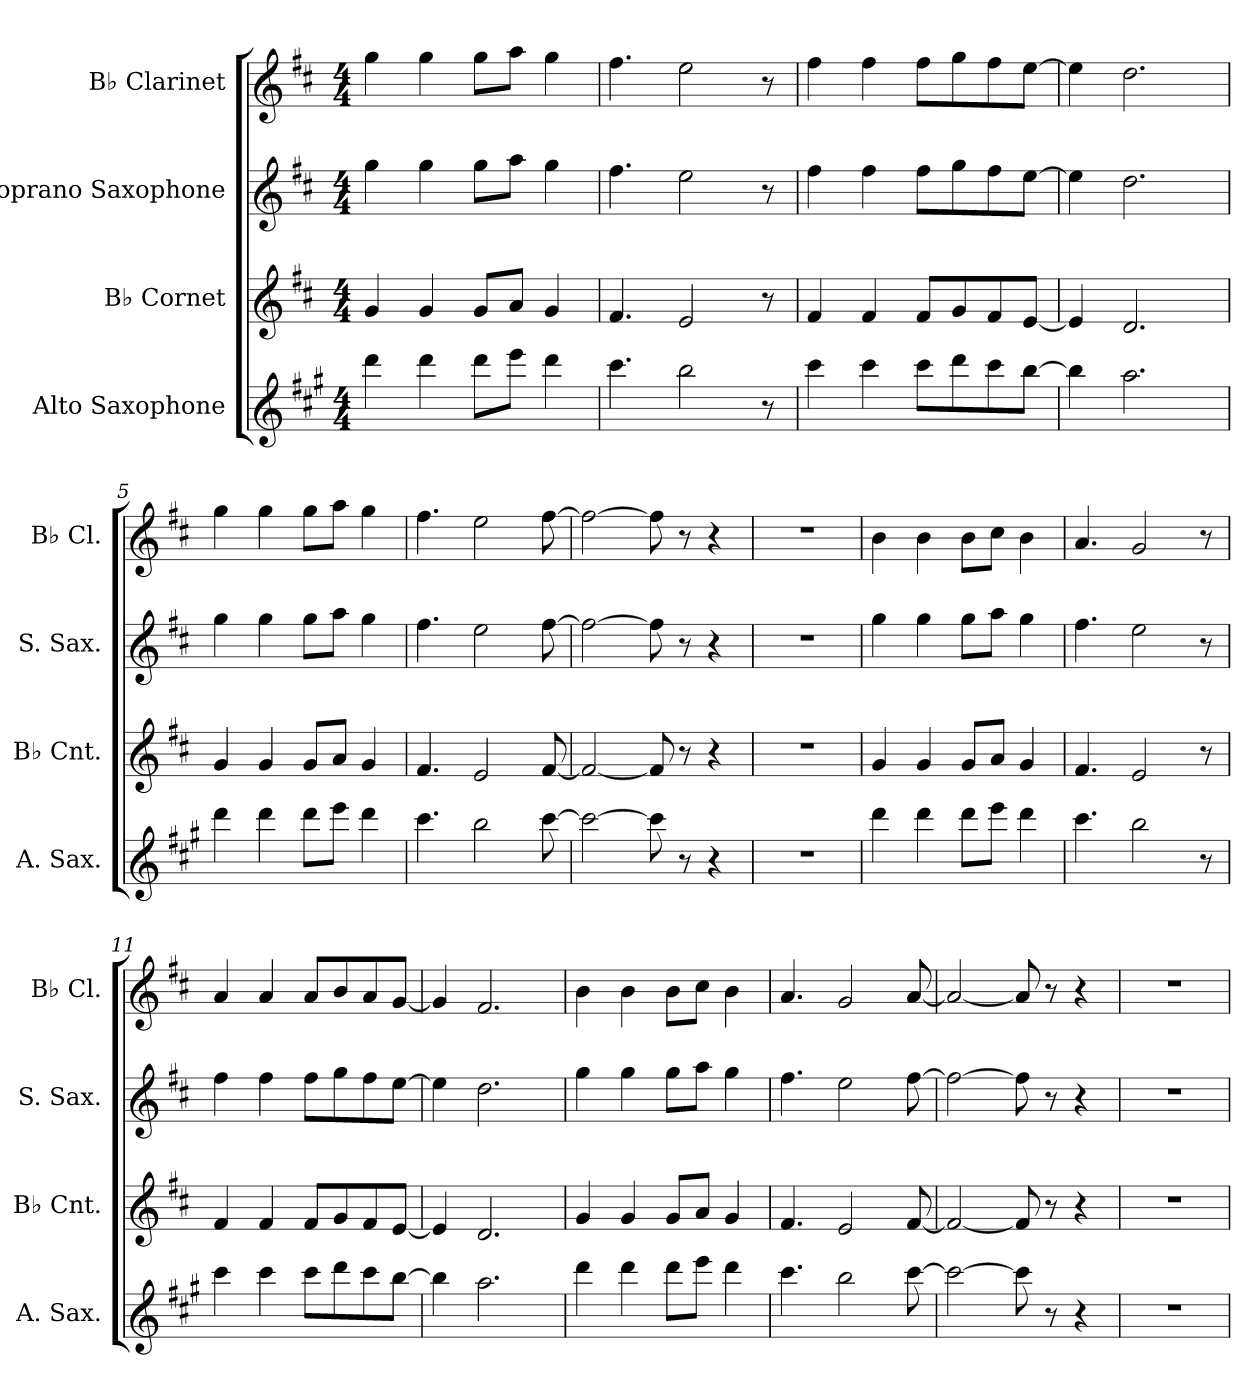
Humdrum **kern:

**kern	**kern	**kern	**kern
*part4	*part3	*part2	*part1
*staff4	*staff3	*staff2	*staff1
*I"Alto Saxophone	*I"B♭ Cornet	*I"Soprano Saxophone	*I"B♭ Clarinet
*I'A. Sax.	*I'B♭ Cnt.	*I'S. Sax.	*I'B♭ Cl.
*clefG2	*clefG2	*clefG2	*clefG2
*ITrd5c9	*ITrd1c2	*ITrd1c2	*ITrd1c2
*k[]	*k[]	*k[]	*k[]
*M4/4	*M4/4	*M4/4	*M4/4
=1	=1	=1	=1
4ff\	4f/	4ff\	4ff\
4ff\	4f/	4ff\	4ff\
8ff\L	8f/L	8ff\L	8ff\L
8gg\J	8g/J	8gg\J	8gg\J
4ff\	4f/	4ff\	4ff\
=2	=2	=2	=2
4.ee\	4.e/	4.ee\	4.ee\
2dd\	2d/	2dd\	2dd\
8r	8r	8r	8r
=3	=3	=3	=3
4ee\	4e/	4ee\	4ee\
4ee\	4e/	4ee\	4ee\
8ee\L	8e/L	8ee\L	8ee\L
8ff\	8f/	8ff\	8ff\
8ee\	8e/	8ee\	8ee\
[8dd\J	[8d/J	[8dd\J	[8dd\J
=4	=4	=4	=4
4dd\]	4d/]	4dd\]	4dd\]
2.cc\	2.c/	2.cc\	2.cc\
!!LO:LB:g=z
=5	=5	=5	=5
4ff\	4f/	4ff\	4ff\
4ff\	4f/	4ff\	4ff\
8ff\L	8f/L	8ff\L	8ff\L
8gg\J	8g/J	8gg\J	8gg\J
4ff\	4f/	4ff\	4ff\
=6	=6	=6	=6
4.ee\	4.e/	4.ee\	4.ee\
2dd\	2d/	2dd\	2dd\
[8ee\	[8e/	[8ee\	[8ee\
=7	=7	=7	=7
2ee\_	2e/_	2ee\_	2ee\_
8ee\]	8e/]	8ee\]	8ee\]
8r	8r	8r	8r
4r	4r	4r	4r
=8	=8	=8	=8
1r	1r	1r	1r
!!LO:LB:g=z
=9	=9	=9	=9
4ff\	4f/	4ff\	4a\
4ff\	4f/	4ff\	4a\
8ff\L	8f/L	8ff\L	8a\L
8gg\J	8g/J	8gg\J	8b\J
4ff\	4f/	4ff\	4a\
=10	=10	=10	=10
4.ee\	4.e/	4.ee\	4.g/
2dd\	2d/	2dd\	2f/
8r	8r	8r	8r
=11	=11	=11	=11
4ee\	4e/	4ee\	4g/
4ee\	4e/	4ee\	4g/
8ee\L	8e/L	8ee\L	8g/L
8ff\	8f/	8ff\	8a/
8ee\	8e/	8ee\	8g/
[8dd\J	[8d/J	[8dd\J	[8f/J
=12	=12	=12	=12
4dd\]	4d/]	4dd\]	4f/]
2.cc\	2.c/	2.cc\	2.e/
!!LO:PB:g=z
=13	=13	=13	=13
4ff\	4f/	4ff\	4a\
4ff\	4f/	4ff\	4a\
8ff\L	8f/L	8ff\L	8a\L
8gg\J	8g/J	8gg\J	8b\J
4ff\	4f/	4ff\	4a\
=14	=14	=14	=14
4.ee\	4.e/	4.ee\	4.g/
2dd\	2d/	2dd\	2f/
[8ee\	[8e/	[8ee\	[8g/
=15	=15	=15	=15
2ee\_	2e/_	2ee\_	2g/_
8ee\]	8e/]	8ee\]	8g/]
8r	8r	8r	8r
4r	4r	4r	4r
=16	=16	=16	=16
1r	1r	1r	1r
=	=	=	=
*-	*-	*-	*-
